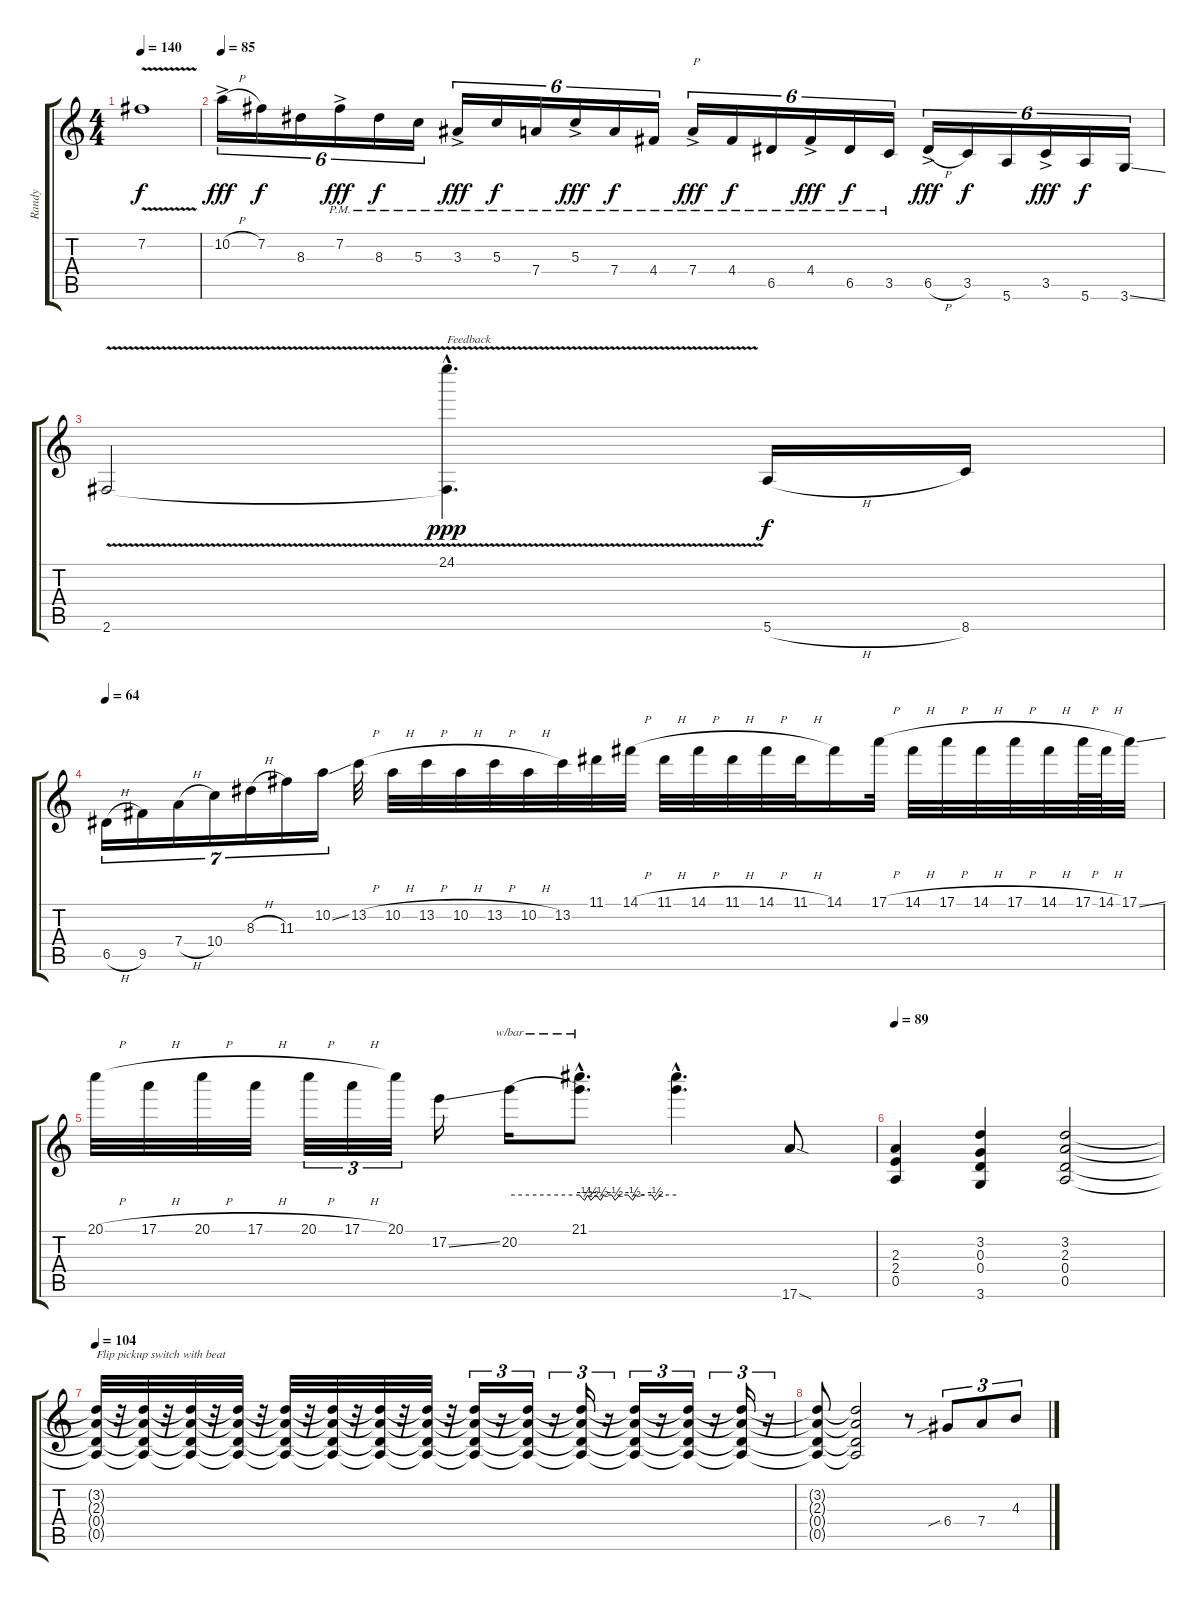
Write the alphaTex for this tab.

\track ("Randy" "Randy") {instrument overdrivenguitar}
\staff {score tabs}
\tuning (E4 B3 G3 D3 A2 E2) {hide}
\ts (4 4)
\tempo 140
\clef g2
\ks c
7.2{v}.1{dy f} |
\tempo 85
10.2{h ac}.16{tu (6 4) dy fff} 7.2.16{tu (6 4) dy f} 8.3.16{tu (6 4)} 7.2{ac pm}.16{tu (6 4) dy fff} 8.3{pm}.16{tu (6 4) dy f} 5.3{pm}.16{tu (6 4)} 3.3{ac pm}.16{tu (6 4) dy fff} 5.3{pm}.16{tu (6 4) dy f} 7.4{pm}.16{tu (6 4)} 5.3{ac pm}.16{tu (6 4) dy fff} 7.4{pm}.16{tu (6 4) dy f} 4.4{pm}.16{tu (6 4)} 7.4{ac pm}.16{tu (6 4) txt "P" dy fff} 4.4{pm}.16{tu (6 4) dy f} 6.5{pm}.16{tu (6 4)} 4.4{ac pm}.16{tu (6 4) dy fff} 6.5{pm}.16{tu (6 4) dy f} 3.5{pm}.16{tu (6 4)} 6.5{h ac}.16{tu (6 4) dy fff} 3.5.16{tu (6 4) dy f} 5.6.16{tu (6 4)} 3.5{ac}.16{tu (6 4) dy fff} 5.6.16{tu (6 4) dy f} 3.6{ss}.16{tu (6 4)} |
2.6{v}.2 (24.1{hac} 2.6{hac t}).4{d txt "Feedback" dy ppp} 5.6{h}.16{dy f} 8.6.16 |
\tempo 64
6.5{h}.16{tu (7 4)} 9.5.16{tu (7 4)} 7.4{h}.16{tu (7 4)} 10.4.16{tu (7 4)} 8.3{h}.16{tu (7 4)} 11.3.16{tu (7 4)} 10.2{ss}.16{tu (7 4)} 13.2{h}.32 10.2{h}.32 13.2{h}.32 10.2{h}.32 13.2{h}.32 10.2{h}.32 13.2.32 11.1.32 14.1{h}.32 11.1{h}.32 14.1{h}.32 11.1{h}.32 14.1{h}.32 11.1{h}.32 14.1.16 17.1{h}.32 14.1{h}.32 17.1{h}.32 14.1{h}.32 17.1{h}.32 14.1{h}.32 17.1{h}.64 14.1{h}.64 17.1{ss}.32 |
20.1{h}.32 17.1{h}.32 20.1{h}.32 17.1{h}.32 20.1{h}.32{tu (3 2)} 17.1{h}.32{tu (3 2)} 20.1.32{tu (3 2)} 17.2{ss}.16 20.2.16{tbe (hold default 0 0 60 0)} (21.1{hac} 20.2{hac t}).8{d tbe (custom default 0 0 3 -2 5 0 7 -2 10 0 13 -2 15 0 20 0 22 -2 25 0 30 0 33 -2 35 0 40 0 45 0 47 -2 50 0 60 0)} (21.1{hac t} 20.2{hac t}).4{d} 17.6{sod}.8 |
\tempo 89
(2.3 2.4 0.5).4 (3.2 0.3 0.4 3.6).4 (3.2 2.3 0.4 0.5).2 |
\tempo 104
(3.2{t} 2.3{t} 0.4{t} 0.5{t}).32{txt "Flip pickup switch with beat"} r.32{volume 0} (3.2{t} 2.3{t} 0.4{t} 0.5{t}).32{volume 16} r.32{volume 0} (3.2{t} 2.3{t} 0.4{t} 0.5{t}).32{volume 16} r.32{volume 0} (3.2{t} 2.3{t} 0.4{t} 0.5{t}).32{volume 16} r.32{volume 0} (3.2{t} 2.3{t} 0.4{t} 0.5{t}).32{volume 16} r.32{volume 0} (3.2{t} 2.3{t} 0.4{t} 0.5{t}).32{volume 16} r.32{volume 0} (3.2{t} 2.3{t} 0.4{t} 0.5{t}).32{volume 16} r.32{volume 0} (3.2{t} 2.3{t} 0.4{t} 0.5{t}).32{volume 16} r.32{volume 0} (3.2{t} 2.3{t} 0.4{t} 0.5{t}).16{tu (3 2) volume 16} r.16{tu (3 2) volume 0} (3.2{t} 2.3{t} 0.4{t} 0.5{t}).16{tu (3 2) volume 16} r.16{tu (3 2) volume 0} (3.2{t} 2.3{t} 0.4{t} 0.5{t}).16{tu (3 2) volume 16} r.16{tu (3 2) volume 0} (3.2{t} 2.3{t} 0.4{t} 0.5{t}).16{tu (3 2) volume 16} r.16{tu (3 2) volume 0} (3.2{t} 2.3{t} 0.4{t} 0.5{t}).16{tu (3 2) volume 16} r.16{tu (3 2) volume 0} (3.2{t} 2.3{t} 0.4{t} 0.5{t}).16{tu (3 2) volume 16} r.16{tu (3 2)} |
(3.2{t} 2.3{t} 0.4{t} 0.5{t}).8 (3.2{t} 2.3{t} 0.4{t} 0.5{t}).2 r.8 6.4{sib}.8{tu (3 2) volume 16} 7.4.8{tu (3 2)} 4.3.8{tu (3 2)}
